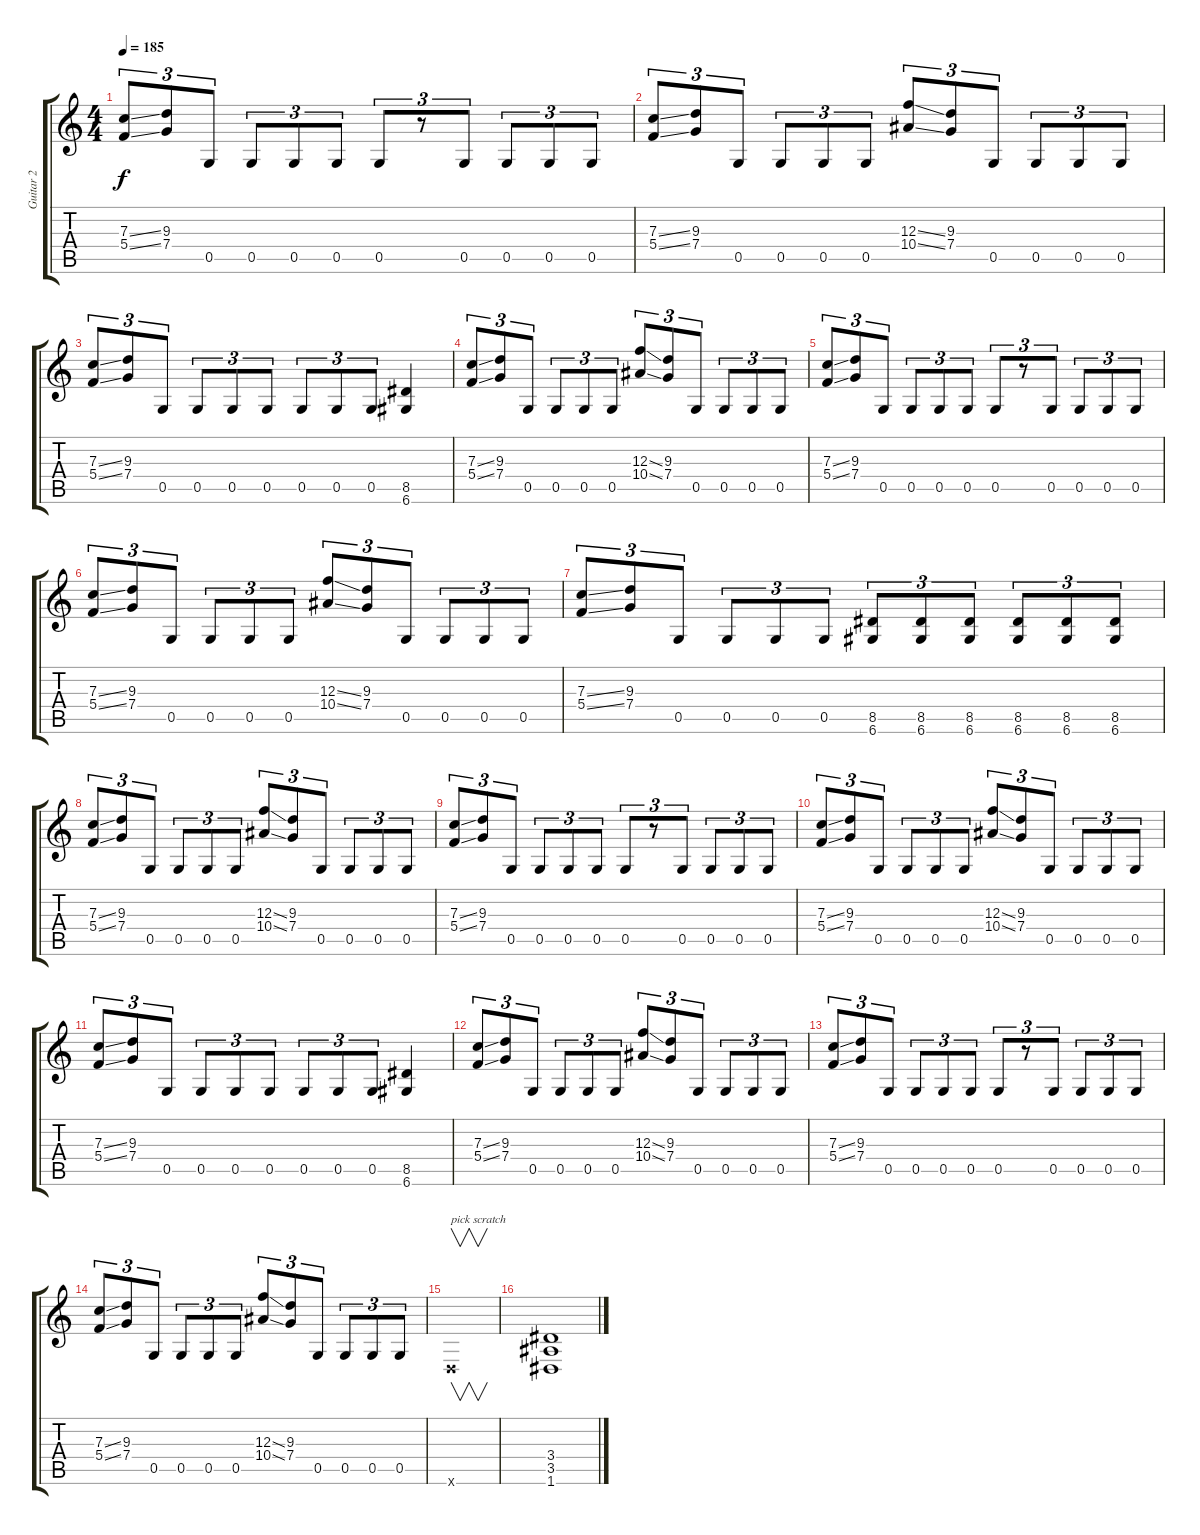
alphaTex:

\track ("Guitar 2" "Guitar 2") {instrument acousticguitarnylon}
\staff {score tabs}
\tuning (D4 A3 F3 C3 G2 D2) {hide}
\ts (4 4)
\tempo 185
\clef g2
\ks c
(7.3{ss} 5.4{ss}).8{tu (3 2) dy f} (9.3 7.4).8{tu (3 2)} 0.5.8{tu (3 2)} 0.5.8{tu (3 2)} 0.5.8{tu (3 2)} 0.5.8{tu (3 2)} 0.5.8{tu (3 2)} r.8{tu (3 2)} 0.5.8{tu (3 2)} 0.5.8{tu (3 2)} 0.5.8{tu (3 2)} 0.5.8{tu (3 2)} |
(7.3{ss} 5.4{ss}).8{tu (3 2)} (9.3 7.4).8{tu (3 2)} 0.5.8{tu (3 2)} 0.5.8{tu (3 2)} 0.5.8{tu (3 2)} 0.5.8{tu (3 2)} (12.3{ss} 10.4{ss}).8{tu (3 2)} (9.3 7.4).8{tu (3 2)} 0.5.8{tu (3 2)} 0.5.8{tu (3 2)} 0.5.8{tu (3 2)} 0.5.8{tu (3 2)} |
(7.3{ss} 5.4{ss}).8{tu (3 2)} (9.3 7.4).8{tu (3 2)} 0.5.8{tu (3 2)} 0.5.8{tu (3 2)} 0.5.8{tu (3 2)} 0.5.8{tu (3 2)} 0.5.8{tu (3 2)} 0.5.8{tu (3 2)} 0.5.8{tu (3 2)} (8.5 6.6).4 |
(7.3{ss} 5.4{ss}).8{tu (3 2)} (9.3 7.4).8{tu (3 2)} 0.5.8{tu (3 2)} 0.5.8{tu (3 2)} 0.5.8{tu (3 2)} 0.5.8{tu (3 2)} (12.3{ss} 10.4{ss}).8{tu (3 2)} (9.3 7.4).8{tu (3 2)} 0.5.8{tu (3 2)} 0.5.8{tu (3 2)} 0.5.8{tu (3 2)} 0.5.8{tu (3 2)} |
(7.3{ss} 5.4{ss}).8{tu (3 2)} (9.3 7.4).8{tu (3 2)} 0.5.8{tu (3 2)} 0.5.8{tu (3 2)} 0.5.8{tu (3 2)} 0.5.8{tu (3 2)} 0.5.8{tu (3 2)} r.8{tu (3 2)} 0.5.8{tu (3 2)} 0.5.8{tu (3 2)} 0.5.8{tu (3 2)} 0.5.8{tu (3 2)} |
(7.3{ss} 5.4{ss}).8{tu (3 2)} (9.3 7.4).8{tu (3 2)} 0.5.8{tu (3 2)} 0.5.8{tu (3 2)} 0.5.8{tu (3 2)} 0.5.8{tu (3 2)} (12.3{ss} 10.4{ss}).8{tu (3 2)} (9.3 7.4).8{tu (3 2)} 0.5.8{tu (3 2)} 0.5.8{tu (3 2)} 0.5.8{tu (3 2)} 0.5.8{tu (3 2)} |
(7.3{ss} 5.4{ss}).8{tu (3 2)} (9.3 7.4).8{tu (3 2)} 0.5.8{tu (3 2)} 0.5.8{tu (3 2)} 0.5.8{tu (3 2)} 0.5.8{tu (3 2)} (8.5 6.6).8{tu (3 2)} (8.5 6.6).8{tu (3 2)} (8.5 6.6).8{tu (3 2)} (8.5 6.6).8{tu (3 2)} (8.5 6.6).8{tu (3 2)} (8.5 6.6).8{tu (3 2)} |
(7.3{ss} 5.4{ss}).8{tu (3 2)} (9.3 7.4).8{tu (3 2)} 0.5.8{tu (3 2)} 0.5.8{tu (3 2)} 0.5.8{tu (3 2)} 0.5.8{tu (3 2)} (12.3{ss} 10.4{ss}).8{tu (3 2)} (9.3 7.4).8{tu (3 2)} 0.5.8{tu (3 2)} 0.5.8{tu (3 2)} 0.5.8{tu (3 2)} 0.5.8{tu (3 2)} |
(7.3{ss} 5.4{ss}).8{tu (3 2)} (9.3 7.4).8{tu (3 2)} 0.5.8{tu (3 2)} 0.5.8{tu (3 2)} 0.5.8{tu (3 2)} 0.5.8{tu (3 2)} 0.5.8{tu (3 2)} r.8{tu (3 2)} 0.5.8{tu (3 2)} 0.5.8{tu (3 2)} 0.5.8{tu (3 2)} 0.5.8{tu (3 2)} |
(7.3{ss} 5.4{ss}).8{tu (3 2)} (9.3 7.4).8{tu (3 2)} 0.5.8{tu (3 2)} 0.5.8{tu (3 2)} 0.5.8{tu (3 2)} 0.5.8{tu (3 2)} (12.3{ss} 10.4{ss}).8{tu (3 2)} (9.3 7.4).8{tu (3 2)} 0.5.8{tu (3 2)} 0.5.8{tu (3 2)} 0.5.8{tu (3 2)} 0.5.8{tu (3 2)} |
(7.3{ss} 5.4{ss}).8{tu (3 2)} (9.3 7.4).8{tu (3 2)} 0.5.8{tu (3 2)} 0.5.8{tu (3 2)} 0.5.8{tu (3 2)} 0.5.8{tu (3 2)} 0.5.8{tu (3 2)} 0.5.8{tu (3 2)} 0.5.8{tu (3 2)} (8.5 6.6).4 |
(7.3{ss} 5.4{ss}).8{tu (3 2)} (9.3 7.4).8{tu (3 2)} 0.5.8{tu (3 2)} 0.5.8{tu (3 2)} 0.5.8{tu (3 2)} 0.5.8{tu (3 2)} (12.3{ss} 10.4{ss}).8{tu (3 2)} (9.3 7.4).8{tu (3 2)} 0.5.8{tu (3 2)} 0.5.8{tu (3 2)} 0.5.8{tu (3 2)} 0.5.8{tu (3 2)} |
(7.3{ss} 5.4{ss}).8{tu (3 2)} (9.3 7.4).8{tu (3 2)} 0.5.8{tu (3 2)} 0.5.8{tu (3 2)} 0.5.8{tu (3 2)} 0.5.8{tu (3 2)} 0.5.8{tu (3 2)} r.8{tu (3 2)} 0.5.8{tu (3 2)} 0.5.8{tu (3 2)} 0.5.8{tu (3 2)} 0.5.8{tu (3 2)} |
(7.3{ss} 5.4{ss}).8{tu (3 2)} (9.3 7.4).8{tu (3 2)} 0.5.8{tu (3 2)} 0.5.8{tu (3 2)} 0.5.8{tu (3 2)} 0.5.8{tu (3 2)} (12.3{ss} 10.4{ss}).8{tu (3 2)} (9.3 7.4).8{tu (3 2)} 0.5.8{tu (3 2)} 0.5.8{tu (3 2)} 0.5.8{tu (3 2)} 0.5.8{tu (3 2)} |
0.6{x}.1{v txt "pick scratch"} |
(3.4 3.5 1.6).1
